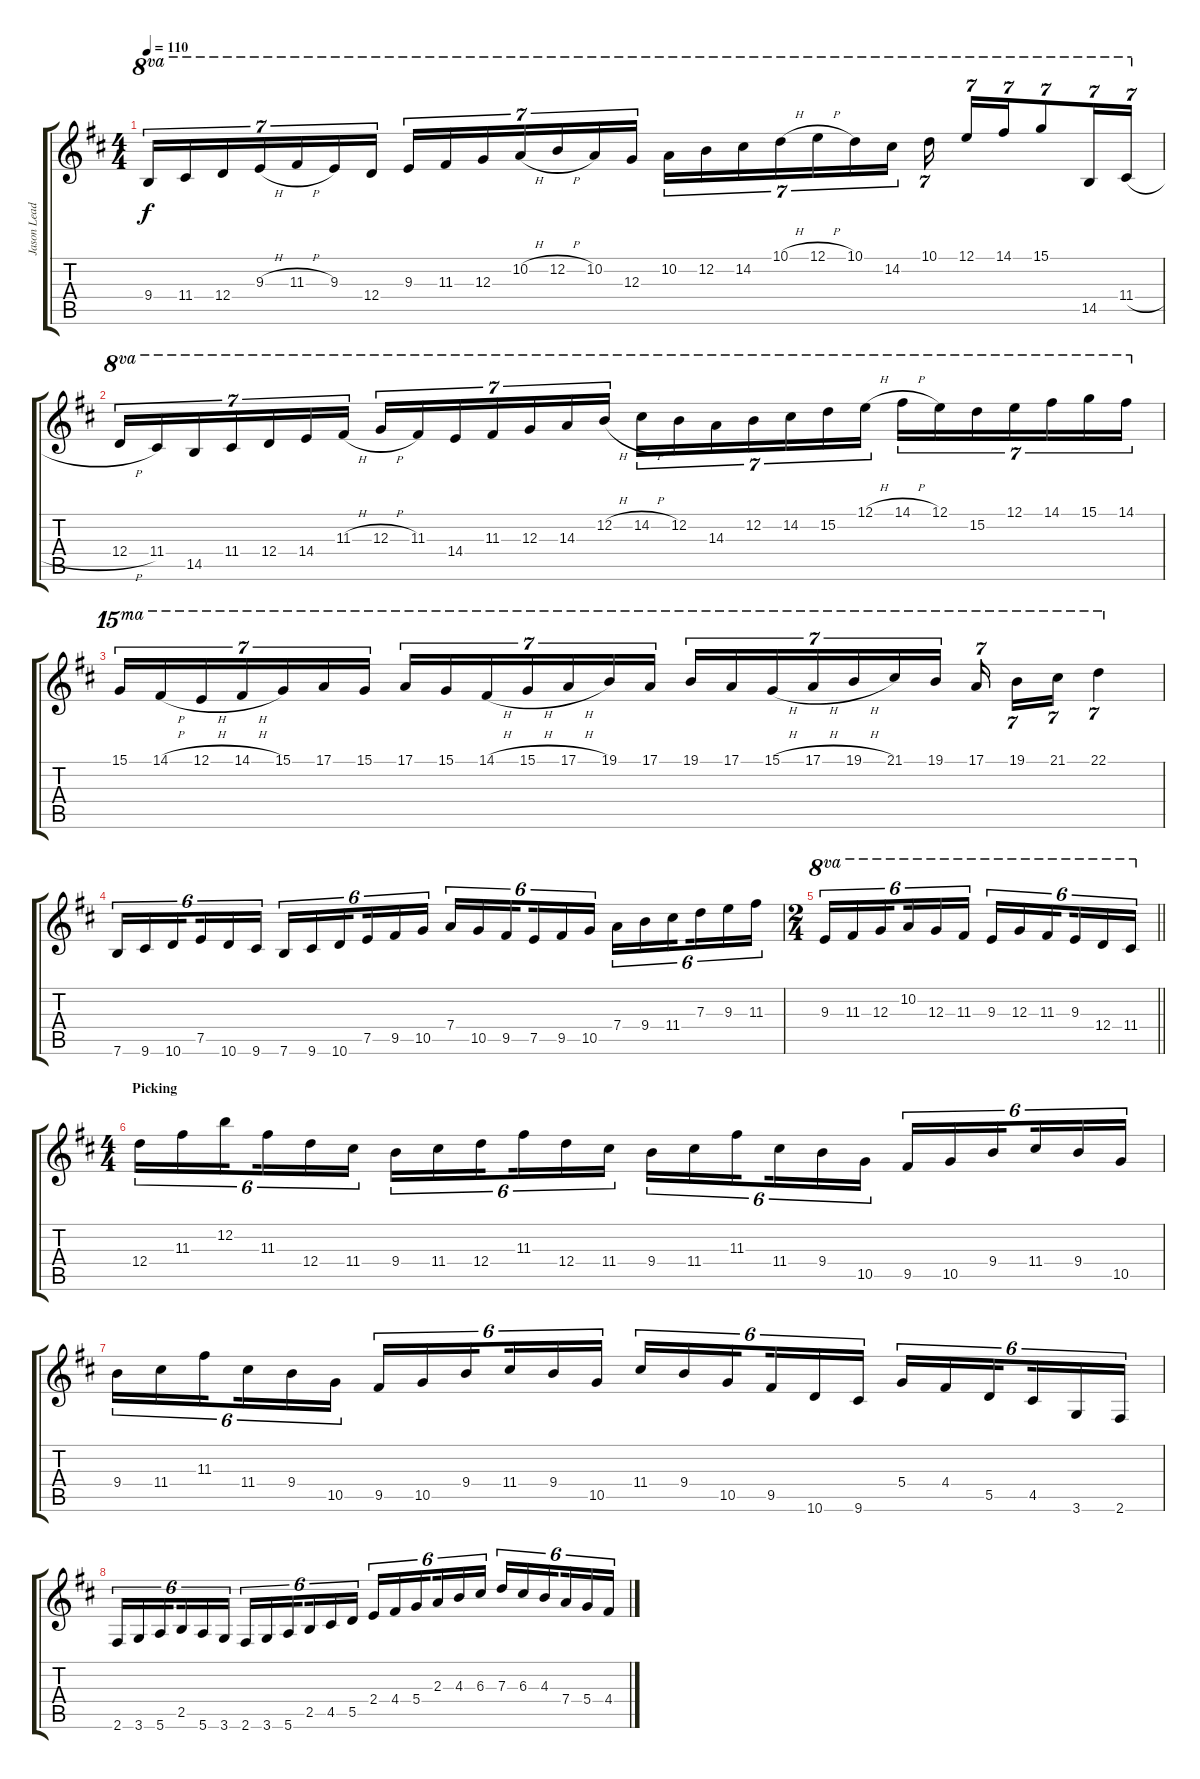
\track ("Jason Lead" "Jason Lead") {instrument overdrivenguitar}
\staff {score tabs}
\tuning (E4 B3 G3 D3 A2 E2) {hide}
\ts (4 4)
\tempo 110
\clef g2
\ks bminor
9.4.16{tu (7 4) ot 8va dy f} 11.4.16{tu (7 4) ot 8va} 12.4.16{tu (7 4) ot 8va} 9.3{h}.16{tu (7 4) ot 8va} 11.3{h}.16{tu (7 4) ot 8va} 9.3.16{tu (7 4) ot 8va} 12.4.16{tu (7 4) ot 8va} 9.3.16{tu (7 4) ot 8va} 11.3.16{tu (7 4) ot 8va} 12.3.16{tu (7 4) ot 8va} 10.2{h}.16{tu (7 4) ot 8va} 12.2{h}.16{tu (7 4) ot 8va} 10.2.16{tu (7 4) ot 8va} 12.3.16{tu (7 4) ot 8va} 10.2.16{tu (7 4) ot 8va} 12.2.16{tu (7 4) ot 8va} 14.2.16{tu (7 4) ot 8va} 10.1{h}.16{tu (7 4) ot 8va} 12.1{h}.16{tu (7 4) ot 8va} 10.1.16{tu (7 4) ot 8va} 14.2.16{tu (7 4) ot 8va} 10.1.16{tu (7 4) ot 8va} 12.1.16{tu (7 4) ot 8va} 14.1.16{tu (7 4) ot 8va} 15.1.8{tu (7 4) ot 8va} 14.5.16{tu (7 4) ot 8va} 11.4{h}.16{tu (7 4) ot 8va} |
12.4{h}.16{tu (7 4) ot 8va} 11.4.16{tu (7 4) ot 8va} 14.5.16{tu (7 4) ot 8va} 11.4.16{tu (7 4) ot 8va} 12.4.16{tu (7 4) ot 8va} 14.4.16{tu (7 4) ot 8va} 11.3{h}.16{tu (7 4) ot 8va} 12.3{h}.16{tu (7 4) ot 8va} 11.3.16{tu (7 4) ot 8va} 14.4.16{tu (7 4) ot 8va} 11.3.16{tu (7 4) ot 8va} 12.3.16{tu (7 4) ot 8va} 14.3.16{tu (7 4) ot 8va} 12.2{h}.16{tu (7 4) ot 8va} 14.2{h}.16{tu (7 4) ot 8va} 12.2.16{tu (7 4) ot 8va} 14.3.16{tu (7 4) ot 8va} 12.2.16{tu (7 4) ot 8va} 14.2.16{tu (7 4) ot 8va} 15.2.16{tu (7 4) ot 8va} 12.1{h}.16{tu (7 4) ot 8va} 14.1{h}.16{tu (7 4) ot 8va} 12.1.16{tu (7 4) ot 8va} 15.2.16{tu (7 4) ot 8va} 12.1.16{tu (7 4) ot 8va} 14.1.16{tu (7 4) ot 8va} 15.1.16{tu (7 4) ot 8va} 14.1.16{tu (7 4) ot 8va} |
15.1.16{tu (7 4) ot 15ma} 14.1{h}.16{tu (7 4) ot 15ma} 12.1{h}.16{tu (7 4) ot 15ma} 14.1{h}.16{tu (7 4) ot 15ma} 15.1.16{tu (7 4) ot 15ma} 17.1.16{tu (7 4) ot 15ma} 15.1.16{tu (7 4) ot 15ma} 17.1.16{tu (7 4) ot 15ma} 15.1.16{tu (7 4) ot 15ma} 14.1{h}.16{tu (7 4) ot 15ma} 15.1{h}.16{tu (7 4) ot 15ma} 17.1{h}.16{tu (7 4) ot 15ma} 19.1.16{tu (7 4) ot 15ma} 17.1.16{tu (7 4) ot 15ma} 19.1.16{tu (7 4) ot 15ma} 17.1.16{tu (7 4) ot 15ma} 15.1{h}.16{tu (7 4) ot 15ma} 17.1{h}.16{tu (7 4) ot 15ma} 19.1{h}.16{tu (7 4) ot 15ma} 21.1.16{tu (7 4) ot 15ma} 19.1.16{tu (7 4) ot 15ma} 17.1.16{tu (7 4) ot 15ma} 19.1.16{tu (7 4) ot 15ma} 21.1.16{tu (7 4) ot 15ma} 22.1.4{tu (7 4) ot 15ma} |
7.6.16{tu (6 4)} 9.6.16{tu (6 4)} 10.6.16{tu (6 4) beam splitsecondary} 7.5.16{tu (6 4)} 10.6.16{tu (6 4)} 9.6.16{tu (6 4)} 7.6.16{tu (6 4)} 9.6.16{tu (6 4)} 10.6.16{tu (6 4) beam splitsecondary} 7.5.16{tu (6 4)} 9.5.16{tu (6 4)} 10.5.16{tu (6 4)} 7.4.16{tu (6 4)} 10.5.16{tu (6 4)} 9.5.16{tu (6 4) beam splitsecondary} 7.5.16{tu (6 4)} 9.5.16{tu (6 4)} 10.5.16{tu (6 4)} 7.4.16{tu (6 4)} 9.4.16{tu (6 4)} 11.4.16{tu (6 4) beam splitsecondary} 7.3.16{tu (6 4)} 9.3.16{tu (6 4)} 11.3.16{tu (6 4)} |
\ts (2 4)
\barLineRight lightlight
9.3.16{tu (6 4) ot 8va} 11.3.16{tu (6 4) ot 8va} 12.3.16{tu (6 4) ot 8va beam splitsecondary} 10.2.16{tu (6 4) ot 8va} 12.3.16{tu (6 4) ot 8va} 11.3.16{tu (6 4) ot 8va} 9.3.16{tu (6 4) ot 8va} 12.3.16{tu (6 4) ot 8va} 11.3.16{tu (6 4) ot 8va beam splitsecondary} 9.3.16{tu (6 4) ot 8va} 12.4.16{tu (6 4) ot 8va} 11.4.16{tu (6 4) ot 8va} |
\ts (4 4)
\section ("" "Picking")
12.4.16{tu (6 4)} 11.3.16{tu (6 4)} 12.2.16{tu (6 4) beam splitsecondary} 11.3.16{tu (6 4)} 12.4.16{tu (6 4)} 11.4.16{tu (6 4)} 9.4.16{tu (6 4)} 11.4.16{tu (6 4)} 12.4.16{tu (6 4) beam splitsecondary} 11.3.16{tu (6 4)} 12.4.16{tu (6 4)} 11.4.16{tu (6 4)} 9.4.16{tu (6 4)} 11.4.16{tu (6 4)} 11.3.16{tu (6 4) beam splitsecondary} 11.4.16{tu (6 4)} 9.4.16{tu (6 4)} 10.5.16{tu (6 4)} 9.5.16{tu (6 4)} 10.5.16{tu (6 4)} 9.4.16{tu (6 4) beam splitsecondary} 11.4.16{tu (6 4)} 9.4.16{tu (6 4)} 10.5.16{tu (6 4)} |
9.4.16{tu (6 4)} 11.4.16{tu (6 4)} 11.3.16{tu (6 4) beam splitsecondary} 11.4.16{tu (6 4)} 9.4.16{tu (6 4)} 10.5.16{tu (6 4)} 9.5.16{tu (6 4)} 10.5.16{tu (6 4)} 9.4.16{tu (6 4) beam splitsecondary} 11.4.16{tu (6 4)} 9.4.16{tu (6 4)} 10.5.16{tu (6 4)} 11.4.16{tu (6 4)} 9.4.16{tu (6 4)} 10.5.16{tu (6 4) beam splitsecondary} 9.5.16{tu (6 4)} 10.6.16{tu (6 4)} 9.6.16{tu (6 4)} 5.4.16{tu (6 4)} 4.4.16{tu (6 4)} 5.5.16{tu (6 4) beam splitsecondary} 4.5.16{tu (6 4)} 3.6.16{tu (6 4)} 2.6.16{tu (6 4)} |
2.6.16{tu (6 4)} 3.6.16{tu (6 4)} 5.6.16{tu (6 4) beam splitsecondary} 2.5.16{tu (6 4)} 5.6.16{tu (6 4)} 3.6.16{tu (6 4)} 2.6.16{tu (6 4)} 3.6.16{tu (6 4)} 5.6.16{tu (6 4) beam splitsecondary} 2.5.16{tu (6 4)} 4.5.16{tu (6 4)} 5.5.16{tu (6 4)} 2.4.16{tu (6 4)} 4.4.16{tu (6 4)} 5.4.16{tu (6 4) beam splitsecondary} 2.3.16{tu (6 4)} 4.3.16{tu (6 4)} 6.3.16{tu (6 4)} 7.3.16{tu (6 4)} 6.3.16{tu (6 4)} 4.3.16{tu (6 4) beam splitsecondary} 7.4.16{tu (6 4)} 5.4.16{tu (6 4)} 4.4.16{tu (6 4)}
